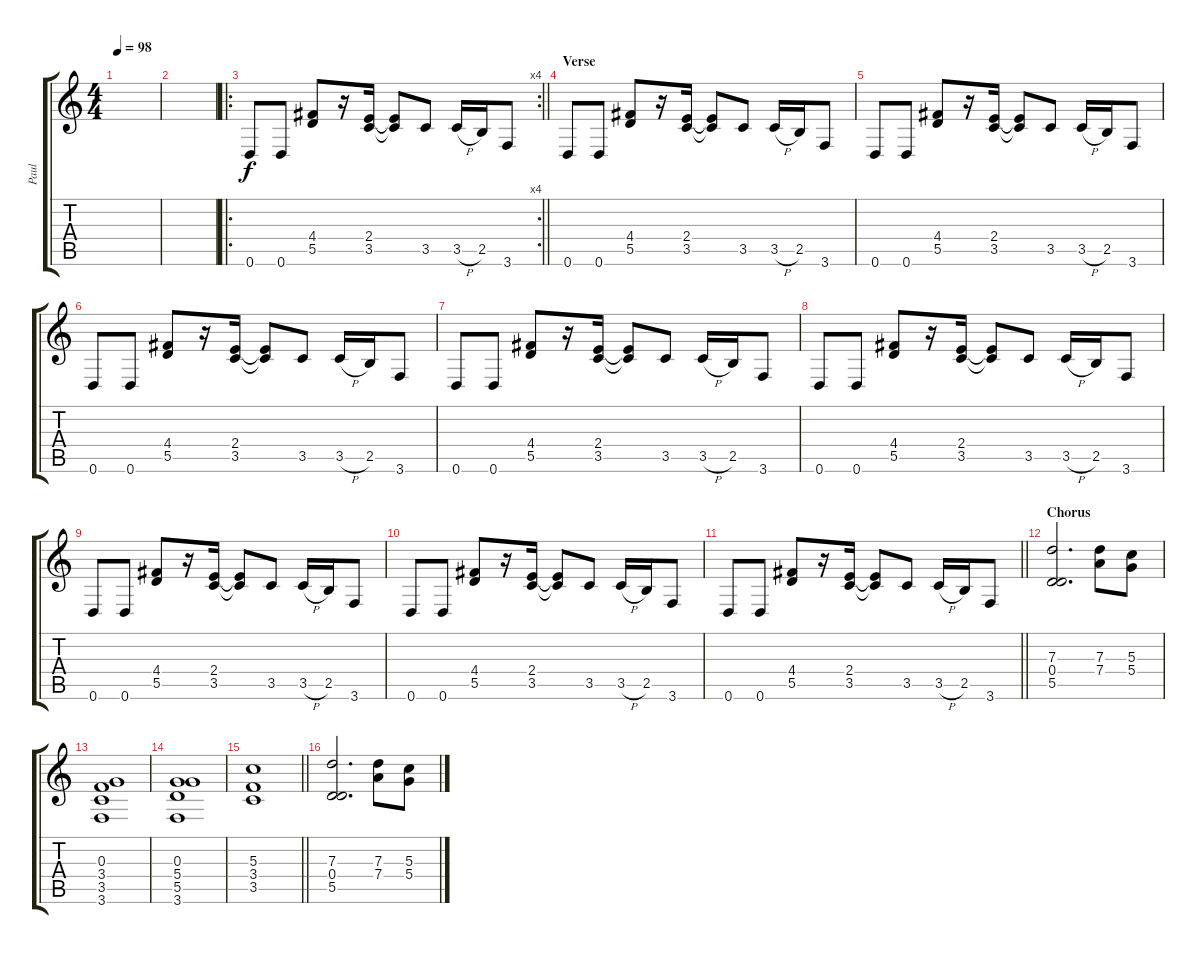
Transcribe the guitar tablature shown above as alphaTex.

\track ("Paul" "Paul") {instrument overdrivenguitar}
\staff {score tabs}
\tuning (E4 B3 G3 D3 A2 D2) {hide}
\ts (4 4)
\tempo 98
\clef g2
\ks c
|
|
\ro
\rc 4
\barLineRight lightlight
0.6.8 0.6.8 (4.4 5.5).8 r.16 (2.4 3.5).16 (2.4{t} 3.5{t}).8 3.5.8 3.5{h}.16 2.5.16 3.6.8 |
\section ("" "Verse")
0.6.8 0.6.8 (4.4 5.5).8 r.16 (2.4 3.5).16 (2.4{t} 3.5{t}).8 3.5.8 3.5{h}.16 2.5.16 3.6.8 |
0.6.8 0.6.8 (4.4 5.5).8 r.16 (2.4 3.5).16 (2.4{t} 3.5{t}).8 3.5.8 3.5{h}.16 2.5.16 3.6.8 |
0.6.8 0.6.8 (4.4 5.5).8 r.16 (2.4 3.5).16 (2.4{t} 3.5{t}).8 3.5.8 3.5{h}.16 2.5.16 3.6.8 |
0.6.8 0.6.8 (4.4 5.5).8 r.16 (2.4 3.5).16 (2.4{t} 3.5{t}).8 3.5.8 3.5{h}.16 2.5.16 3.6.8 |
0.6.8 0.6.8 (4.4 5.5).8 r.16 (2.4 3.5).16 (2.4{t} 3.5{t}).8 3.5.8 3.5{h}.16 2.5.16 3.6.8 |
0.6.8 0.6.8 (4.4 5.5).8 r.16 (2.4 3.5).16 (2.4{t} 3.5{t}).8 3.5.8 3.5{h}.16 2.5.16 3.6.8 |
0.6.8 0.6.8 (4.4 5.5).8 r.16 (2.4 3.5).16 (2.4{t} 3.5{t}).8 3.5.8 3.5{h}.16 2.5.16 3.6.8 |
\barLineRight lightlight
0.6.8 0.6.8 (4.4 5.5).8 r.16 (2.4 3.5).16 (2.4{t} 3.5{t}).8 3.5.8 3.5{h}.16 2.5.16 3.6.8 |
\section ("" "Chorus")
(7.3 0.4 5.5).2{d} (7.3 7.4).8 (5.3 5.4).8 |
(0.3 3.4 3.5 3.6).1 |
(0.3 5.4 5.5 3.6).1 |
\barLineRight lightlight
(5.3 3.4 3.5).1 |
(7.3 0.4 5.5).2{d} (7.3 7.4).8 (5.3 5.4).8
